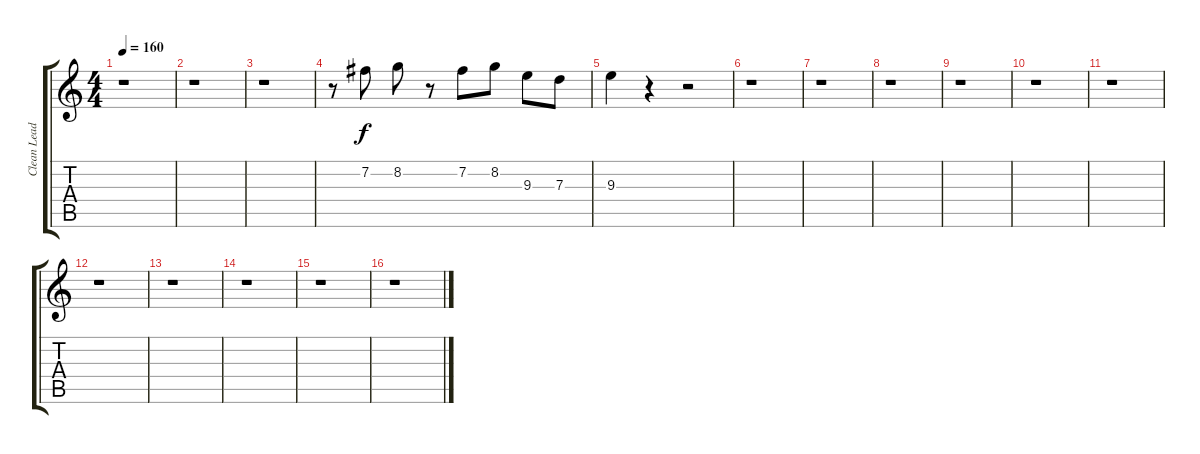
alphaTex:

\track ("Clean Leads" "Clean Lead") {instrument acousticguitarnylon}
\staff {score tabs}
\tuning (E4 B3 G3 D3 A2 E2) {hide}
\ts (4 4)
\tempo 160
\clef g2
\ks c
r.1{dy f} |
r.1 |
r.1 |
r.8 7.2.8 8.2.8 r.8 7.2.8 8.2.8 9.3.8 7.3.8 |
9.3.4 r.4 r.2 |
r.1 |
r.1 |
r.1 |
r.1 |
r.1 |
r.1 |
r.1 |
r.1 |
r.1 |
r.1 |
r.1
